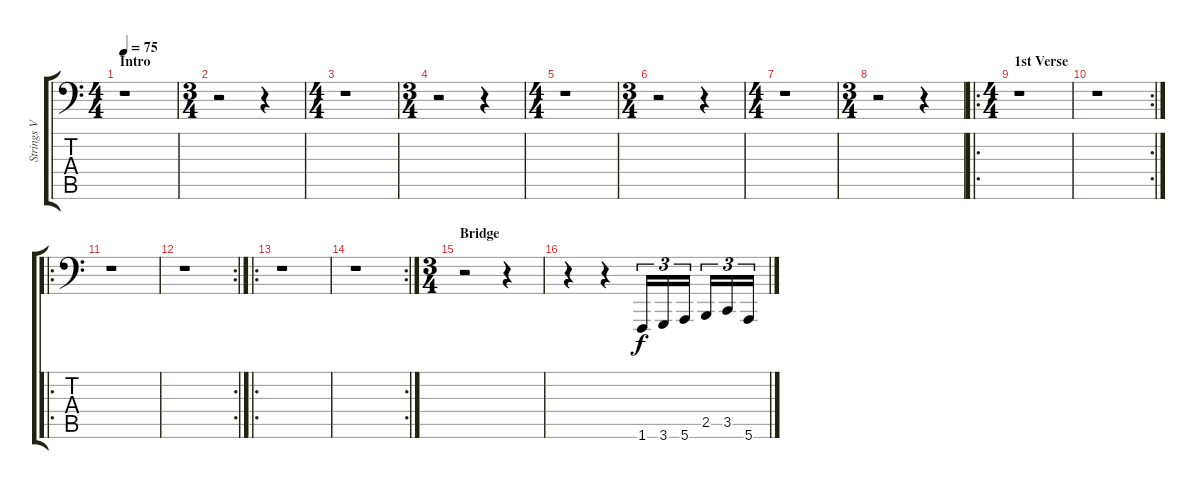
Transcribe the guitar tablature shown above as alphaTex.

\track ("Strings V" "Strings V") {instrument stringensemble1}
\staff {score tabs}
\tuning (E3 B2 G2 D2 A1 E1) {hide}
\ts (4 4)
\section ("" "Intro")
\tempo 75
\clef f4
\ks c
r.1{dy f instrument stringensemble1} |
\ts (3 4)
r.2 r.4 |
\ts (4 4)
r.1 |
\ts (3 4)
r.2 r.4 |
\ts (4 4)
r.1 |
\ts (3 4)
r.2 r.4 |
\ts (4 4)
r.1 |
\ts (3 4)
r.2 r.4 |
\ro
\ts (4 4)
\section ("" "1st Verse")
r.1 |
\rc 2
r.1 |
\ro
r.1 |
\rc 2
r.1 |
\ro
r.1 |
\rc 2
r.1 |
\ts (3 4)
\section ("" "Bridge")
r.2 r.4 |
r.4 r.4 1.6.16{tu (3 2)} 3.6.16{tu (3 2)} 5.6.16{tu (3 2)} 2.5.16{tu (3 2)} 3.5.16{tu (3 2)} 5.6.16{tu (3 2)}
